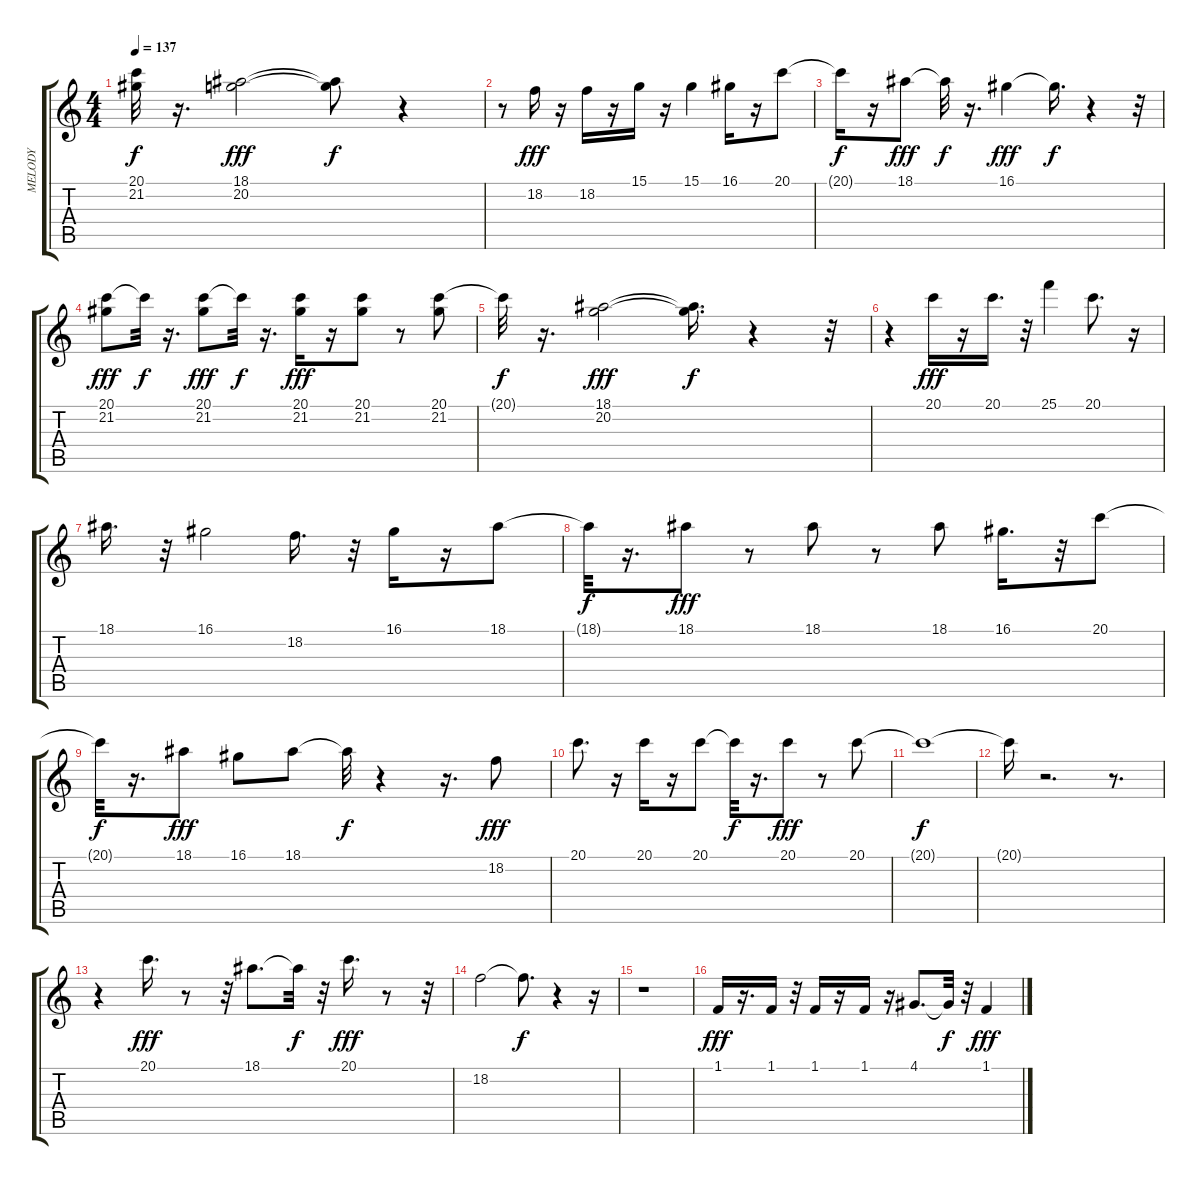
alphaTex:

\track ("MELODY" "MELODY") {instrument synthbrass1}
\staff {score tabs}
\tuning (E4 B3 G3 D3 A2 E2) {hide}
\ts (4 4)
\tempo 137
\clef g2
\ks c
(20.1{t} 21.2{t}).32{dy f} r.16{d} (18.1 20.2).2{dy fff} (18.1{t} 20.2{t}).8{dy f} r.4 |
r.8 18.2.16{dy fff} r.16 18.2.16 r.16 15.1.16 r.16 15.1.4 16.1.16 r.16 20.1.8 |
20.1{t}.16{dy f} r.16 18.1.8{dy fff} 18.1{t}.32{dy f} r.16{d} 16.1.4{dy fff} 16.1{t}.16{d dy f} r.4 r.32 |
(20.1 21.2).8{dy fff} 20.1{t}.32{dy f} r.16{d} (20.1 21.2).8{dy fff} 20.1{t}.32{dy f} r.16{d} (20.1 21.2).16{dy fff} r.16 (20.1 21.2).8 r.8 (20.1 21.2).8 |
20.1{t}.32{dy f} r.16{d} (18.1 20.2).2{dy fff} (18.1{t} 20.2{t}).16{d dy f} r.4 r.32 |
r.4 20.1.16{dy fff} r.16 20.1.16{d} r.32 25.1.4 20.1.8{d} r.16 |
18.1.16{d} r.32 16.1.2 18.2.16{d} r.32 16.1.16 r.16 18.1.8 |
18.1{t}.32{dy f} r.16{d} 18.1.8{dy fff} r.8 18.1.8 r.8 18.1.8 16.1.16{d} r.32 20.1.8 |
20.1{t}.32{dy f} r.16{d} 18.1.8{dy fff} 16.1.8 18.1.8 18.1{t}.32{dy f} r.4 r.16{d} 18.2.8{dy fff} |
20.1.8{d} r.16 20.1.16 r.16 20.1.8 20.1{t}.32{dy f} r.16{d} 20.1.8{dy fff} r.8 20.1.8 |
20.1{t}.1{dy f} |
20.1{t}.16 r.2{d} r.8{d} |
r.4 20.1.16{d dy fff} r.8 r.32 18.1.8{d} 18.1{t}.32{dy f} r.32 20.1.16{d dy fff} r.8 r.32 |
18.2.2 18.2{t}.8{d dy f} r.4 r.16 |
r.1 |
1.1.16{dy fff} r.16{d} 1.1.16 r.32 1.1.16 r.16 1.1.16 r.16 4.1.8{d} 4.1{t}.32{dy f} r.32 1.1.4{dy fff}
